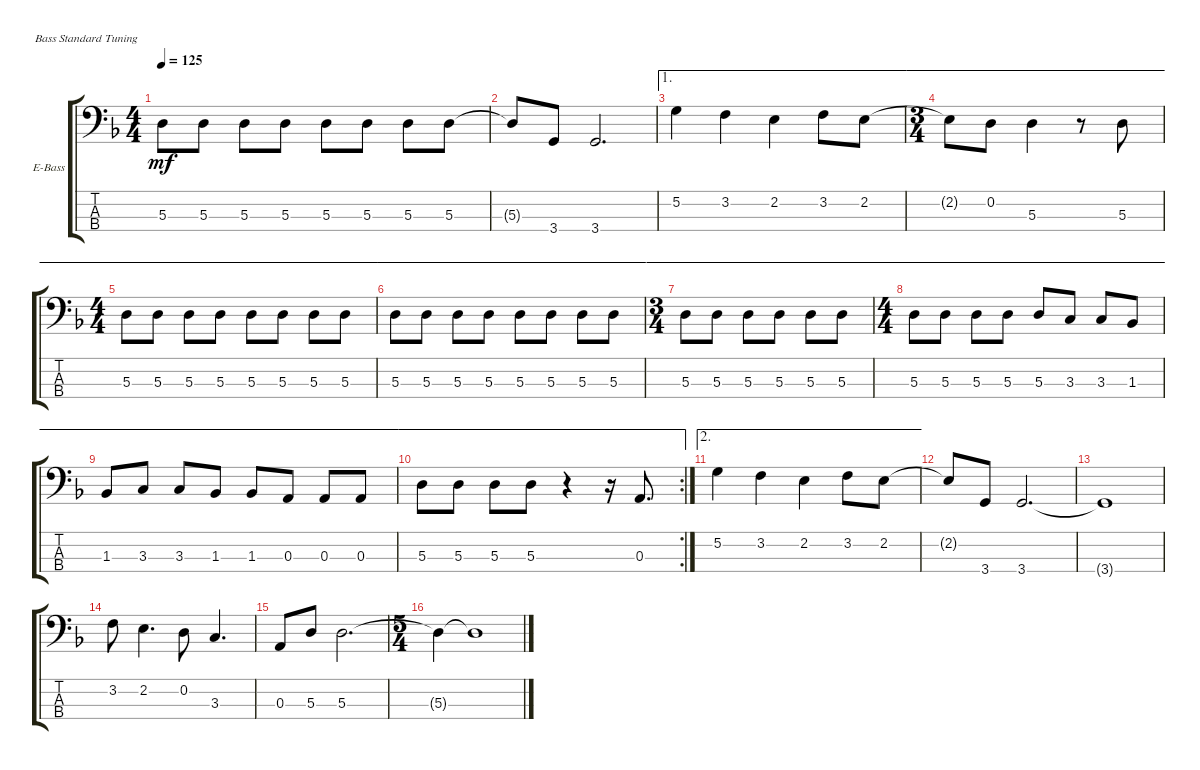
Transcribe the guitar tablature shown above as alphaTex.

\defaultSystemsLayout 4
\bracketExtendMode groupsimilarinstruments
\firstSystemTrackNameOrientation horizontal
\otherSystemsTrackNameOrientation horizontal
\track ("Electric Bass" "E-Bass") {instrument electricbassfinger}
\staff {score tabs}
\tuning (G2 D2 A1 E1)
\ts (4 4)
\tempo 125
\clef f4
\ks f
5.3.8{dy mf} 5.3.8 5.3.8 5.3.8 5.3.8 5.3.8 5.3.8 5.3.8 |
5.3{t}.8 3.4.8 3.4.2{d} |
\ae 1
5.2.4 3.2.4 2.2.4 3.2.8 2.2.8 |
\ae 1
\ts (3 4)
2.2{t}.8 0.2.8 5.3.4 r.8 5.3.8 |
\ae 1
\ts (4 4)
5.3.8 5.3.8 5.3.8 5.3.8 5.3.8 5.3.8 5.3.8 5.3.8 |
\ae 1
5.3.8 5.3.8 5.3.8 5.3.8 5.3.8 5.3.8 5.3.8 5.3.8 |
\ae 1
\ts (3 4)
5.3.8 5.3.8 5.3.8 5.3.8 5.3.8 5.3.8 |
\ae 1
\ts (4 4)
5.3.8 5.3.8 5.3.8 5.3.8 5.3.8 3.3.8 3.3.8 1.3.8 |
\ae 1
1.3.8 3.3.8 3.3.8 1.3.8 1.3.8 0.3.8 0.3.8 0.3.8 |
\ae 1
\rc 2
5.3.8 5.3.8 5.3.8 5.3.8 r.4 r.16 0.3.8{d} |
\ae 2
5.2.4 3.2.4 2.2.4 3.2.8 2.2.8 |
2.2{t}.8 3.4.8 3.4.2{d} |
3.4{t}.1 |
3.2.8 2.2.4{d} 0.2.8 3.3.4{d} |
0.3.8 5.3.8 5.3.2{d} |
\ts (5 4)
5.3{t}.4 5.3{t}.1
